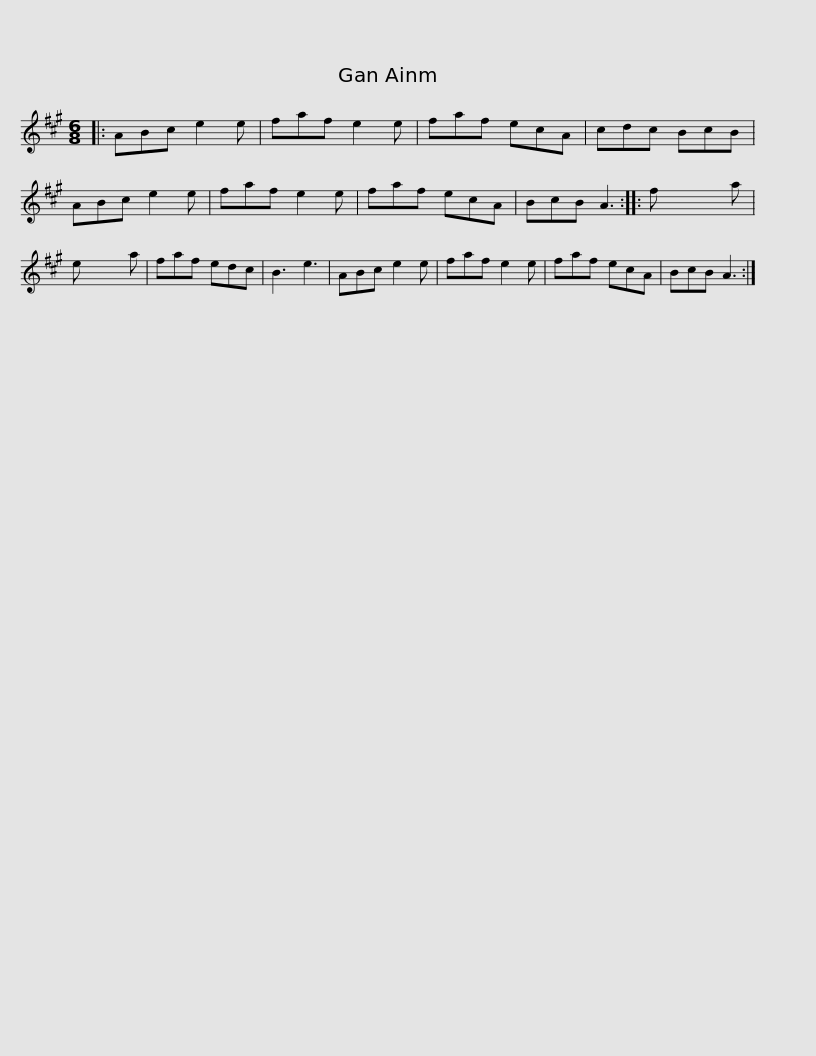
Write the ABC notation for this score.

X:1
L:1/8
M:6/8
I:linebreak $
K:A
V:1 treble
V:1
|: ABc e2 e | faf e2 e | faf ecA | cdc BcB | ABc e2 e | %5
 faf e2 e | faf ecA |$ BcB A3 :: f x4 a | e x4 a | %10
 faf edc | B3 e3 | ABc e2 e | faf e2 e | faf ecA | %15
 BcB A3 :| %16
